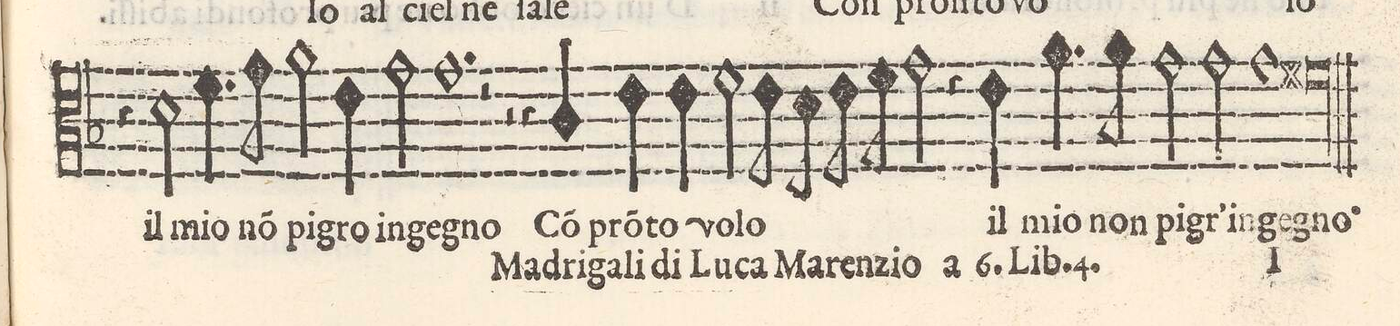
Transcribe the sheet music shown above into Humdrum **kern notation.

**kern	**text
*I"ALTO	*
*clefC3	*
*k[b-]	*
*met(C)	*
*M2/1	*
2d\	il
4.f\	mio
8g\	no)n)
2a\	pi-
=34-	=34-
4e\	gro in-
2g\	-ge-
1.g	-gno
=35-	=35-
2r	.
2r	.
4r	.
4c/	Co(n)
=36-	=36-
4e\	pro(n)-
4e\	-to
2f\	vo-
8e\	-lo
8d\	.
8e\	.
8f\	.
2g\	.
=37-	=37-
4r	.
4e\	il
4.a\	mio
8a\	non
2g\	pigr'-
2g\	-in-
=38-	=38-
1g	-ge-
0.f#X	-gno.
=39-	=39-
=-	=
*-	*-
